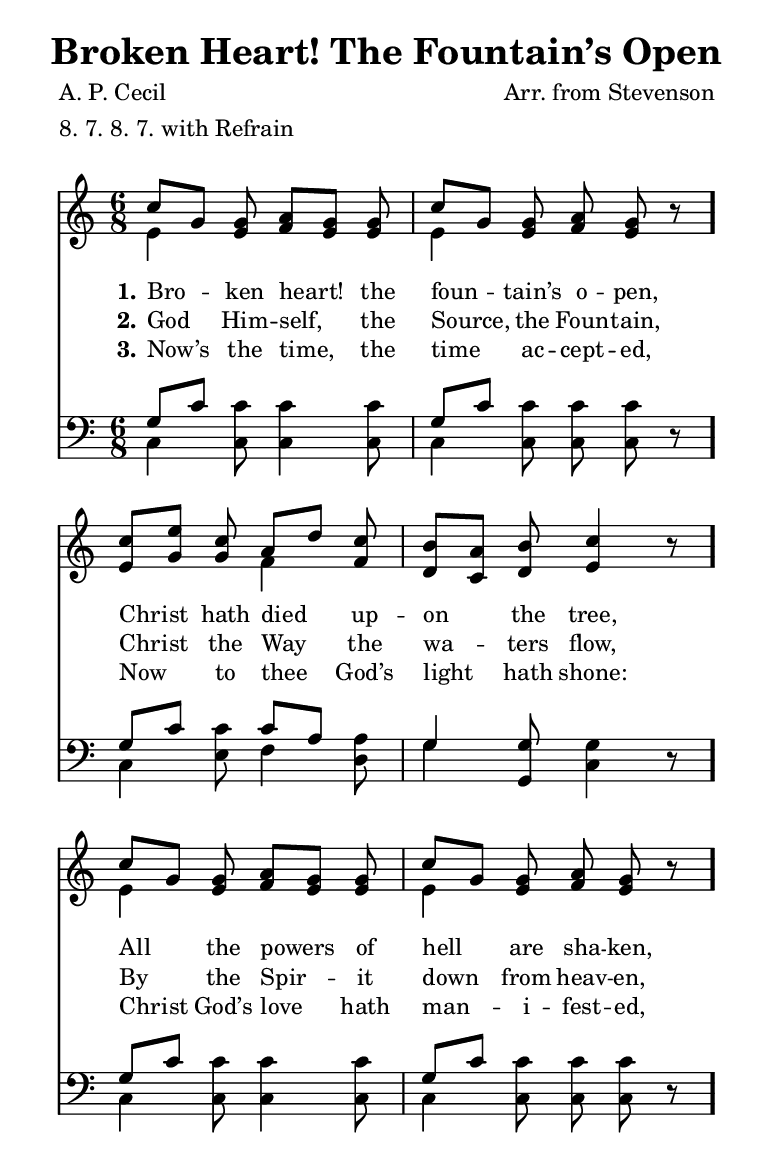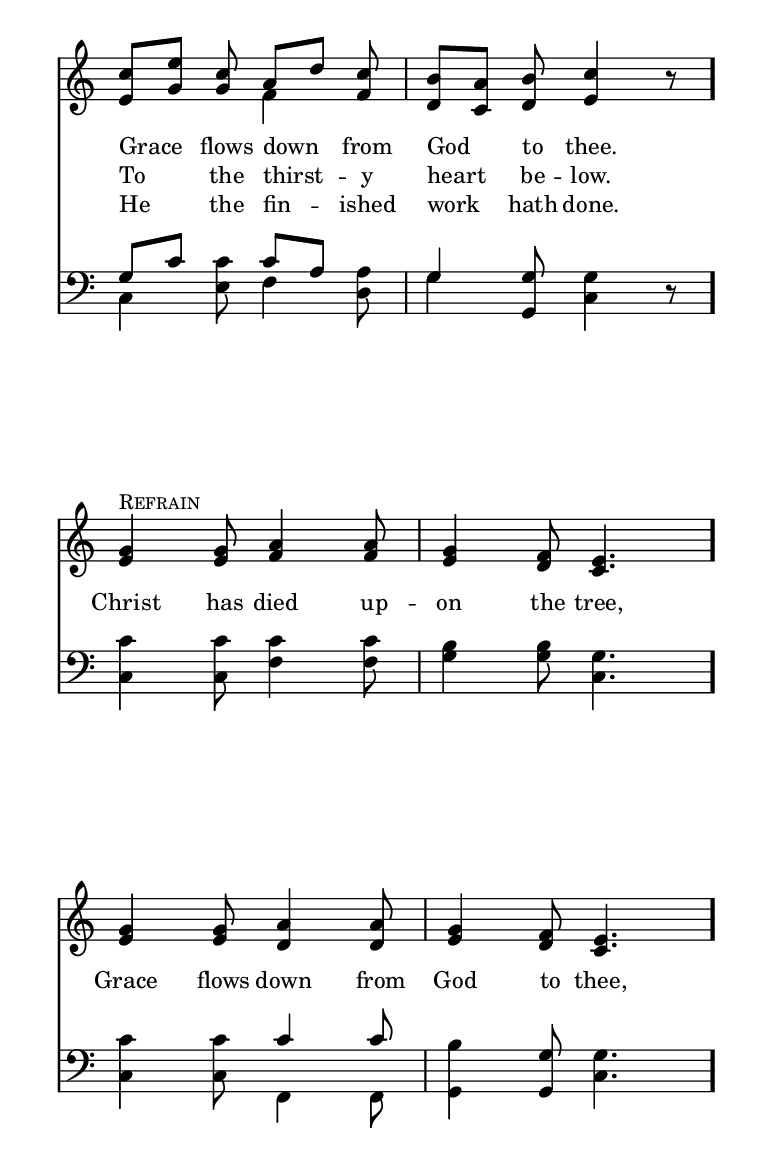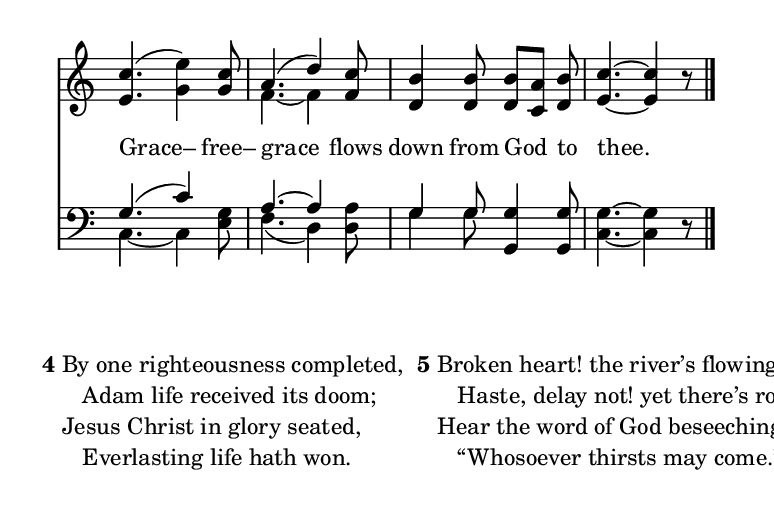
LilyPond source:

\include "common/global.ily"
\paper {
  \include "common/paper.ily"
  score-markup-spacing.padding = #2
  score-markup-spacing.basic-distance = #2
}

\header{
  %gospel
  hymnnumber = "63"
  title = "Broken Heart! The Fountain’s Open"
  tunename = ""
  meter = "8. 7. 8. 7. with Refrain"
  poet = "A. P. Cecil"
  composer = "Arr. from Stevenson"
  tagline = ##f
}

% for fermata in MIDI
ta = { \tempo 4=76 }
tb = { \tempo 4=38 }

patternAA = { c8[ c8] c8 c8[ c8] c8 | c8[ c8] c8 c8 c8 c8 }
patternAB = { c8[ c8] c8 c4      c8 | c8[ c8] c8 c8 c8 c8 }
patternAC = { c4      c8 c8[ c8] c8 | c4      c8 c8 c8 c8 }
patternAD = { c4      c8 c4      c8 | c4      c8 c8 c8 c8 }

patternBA = { c8[ c8] c8 c8[ c8] c8 | c8[ c8] c8 c4    c8 }
patternBB = { c8[ c8] c8 c8[ c8] c8 | c4      c8 c4    c8 }
patternBC = { c8[ c8] c8 c4      c8 | c8[ c8] c8 c4    c8 }
patternBD = { c4      c8 c4      c8 | c4      c8 c4    c8 }

patternCA = { c4 c8 c4 c8 | c4 c8 c4. }

patternDA = { c4. c4 c8 | c4. c4 c8 | c4 c8 c8[ c8] c8 | c4. ~ c4 c8 }
patternDB = { c4. c4 c8 | c4. c4 c8 | c4 c8 c4      c8 | c4. ~ c4 c8 }

global = {
  \include "common/overrides.ily"
  \override Staff.TimeSignature.style = #'numbered
  \time 6/8
  \override Score.MetronomeMark.transparent = ##t % hide all fermata changes too
  \ta
  \key c \major
  \autoBeamOff
}

notesSoprano = {
\global
\relative c'' {

  \changePitch \patternAA { c g g a g g | c g g a g r }
  \changePitch \patternBA { c e c a d c | b a b c r }
  \changePitch \patternAA { c g g a g g | c g g a g r }
  \changePitch \patternBA { c e c a d c | b a b c r }

  << s^\markup { \small \caps "Refrain" }
  \changePitch \patternCA { g g a a | g f e } >>
  \changePitch \patternCA { g g a a | g f e }
  \changePitch \patternDA { c'( e) c | a( d) c | b b b a b | c c r }

  \bar "|."

}
}

notesAlto = {
\global
\relative e' {

  \changePitch \patternAC { e e f e e | e e f e r }
  \changePitch \patternBC { e g g f f | d c d e r }
  \changePitch \patternAC { e e f e e | e e f e r }
  \changePitch \patternBC { e g g f f | d c d e r }

  \changePitch \patternCA { e e f f | e d c }
  \changePitch \patternCA { e e d d | e d c }
  \changePitch \patternDA { e( g) g | f ~ f f | d d d c d | e e r }

}
}

notesTenor = {
\global
\relative a {

  \changePitch \patternAB { g c c c c | g c c c c r }
  \changePitch \patternBB { g c c c a a | g g g r }
  \changePitch \patternAB { g c c c c | g c c c c r }
  \changePitch \patternBB { g c c c a a | g g g r }

  \changePitch \patternCA { c c c c | b b g }
  \changePitch \patternCA { c c c c | b g g }
  \changePitch \patternDB { g( c) g | a ~ a a | g g g g | g g r }

}
}

notesBass = {
\global
\relative f {

  \changePitch \patternAD { c c c c | c c c c r }
  \changePitch \patternBD { c e f d | g g, c r }
  \changePitch \patternAD { c c c c | c c c c r }
  \changePitch \patternBD { c e f d | g g, c r }

  \changePitch \patternCA { c c f f | g g c, }
  \changePitch \patternCA { c c f, f | g g c }
  \changePitch \patternDB { c ~ c e | f( d) d | g g g, g | c c r }

}
}

Refrain = \lyricmode {

Christ has died up -- on the tree, \bar "."
Grace flows down from God to thee, \bar "." \break
Grace– free– grace flows down from God to thee. \bar "."

}

wordsA = \lyricmode {
\set stanza = "1."

Bro -- ken heart! the foun -- tain’s o -- pen, \bar "."
Christ hath died up -- on the tree, \bar "." \break
All the powers of hell are sha -- ken, \bar "."
Grace flows down from God to thee. \bar "." \break

}

wordsB = \lyricmode {
\set stanza = "2."

God Him -- self, the Source, the Foun -- tain,
Christ the Way the wa -- ters flow,
By the Spir -- it down from heav -- en,
To the thirst -- y heart be -- low.

\Refrain

}

wordsC = \lyricmode {
\set stanza = "3."

Now’s the time, the time ac -- cept -- ed,
Now to thee God’s light hath shone:
Christ God’s love hath man -- i -- fest -- ed,
He the fin -- ished work hath done.

}

wordsD = \markuplist {

\line { By one righteousness completed, }
\line { { \hspace #2 } Adam life received its doom; }
\line { Jesus Christ in glory seated, }
\line { { \hspace #2 } Everlasting life hath won. }

}

wordsE = \markuplist {

\line { Broken heart! the river’s flowing, }
\line { { \hspace #2 } Haste, delay not! yet there’s room; }
\line { Hear the word of God beseeching, }
\line { { \hspace #2 } “Whosoever thirsts may come.” }

}

\score {
  \context ChoirStaff <<
    \context Staff = upper <<
      \set Staff.autoBeaming = ##f
      \set ChoirStaff.systemStartDelimiter = #'SystemStartBar
      \set ChoirStaff.printPartCombineTexts = ##f
      \partcombine #'(2 . 9) \notesSoprano \notesAlto
      \context NullVoice = sopranos { \voiceOne << \notesSoprano >> }
      \context NullVoice = altos { \voiceTwo << \notesAlto >> }
      \context Lyrics = one   \lyricsto sopranos \wordsA
      \context Lyrics = two   \lyricsto sopranos \wordsB
      \context Lyrics = three \lyricsto sopranos \wordsC
    >>
    \context Staff = men <<
      \set Staff.autoBeaming = ##f
      \clef bass
      \set ChoirStaff.printPartCombineTexts = ##f
      \partcombine #'(2 . 9) \notesTenor \notesBass
      \context NullVoice = tenors { \voiceOne << \notesTenor >> }
      \context NullVoice = basses { \voiceTwo << \notesBass >> }
    >>
  >>
  \layout {
    \include "common/layout.ily"
  }
  \midi{
    \include "common/midi.ily"
  }
}

\noPageBreak

\markup { \fill-line {
  \hspace #0.1
  \line{ \bold 4 \column { \wordsD } }
  \hspace #0.1
  \line{ \bold 5 \column { \wordsE } }
  \hspace #0.1
} }

\version "2.19.49"  % necessary for upgrading to future LilyPond versions.

% vi:set et ts=2 sw=2 ai nocindent syntax=lilypond:
